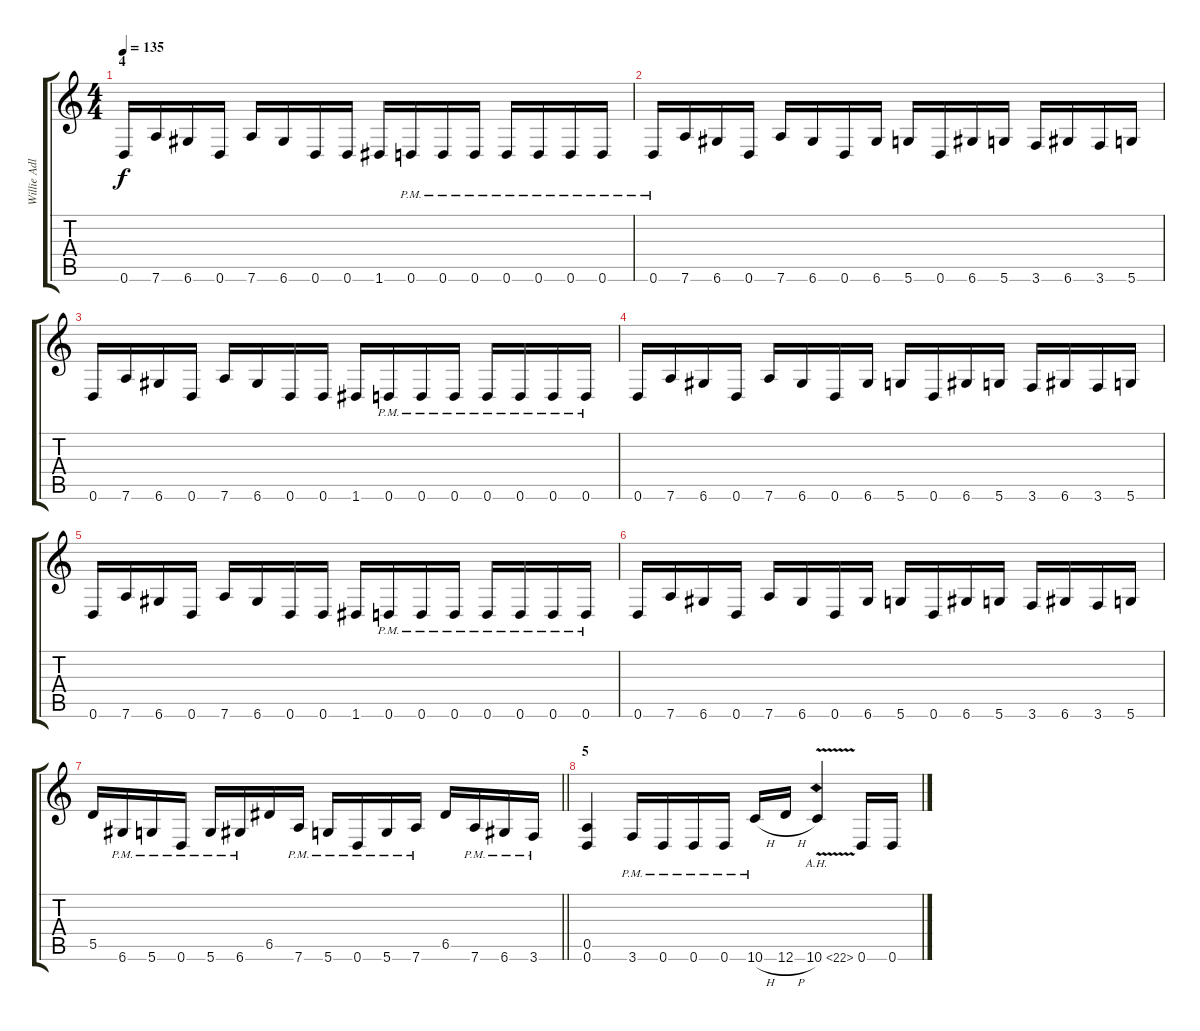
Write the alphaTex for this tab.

\track ("Willie Adler" "Willie Adl") {instrument distortionguitar}
\staff {score tabs}
\tuning (E4 B3 G3 D3 A2 D2) {hide}
\ts (4 4)
\section ("" "4")
\tempo 135
\clef g2
\ks c
0.6.16{dy f} 7.6.16 6.6.16 0.6.16 7.6.16 6.6.16 0.6.16 0.6.16 1.6.16 0.6{pm}.16 0.6{pm}.16 0.6{pm}.16 0.6{pm}.16 0.6{pm}.16 0.6{pm}.16 0.6{pm}.16 |
0.6{pm}.16 7.6.16 6.6.16 0.6.16 7.6.16 6.6.16 0.6.16 6.6.16 5.6.16 0.6.16 6.6.16 5.6.16 3.6.16 6.6.16 3.6.16 5.6.16 |
0.6.16 7.6.16 6.6.16 0.6.16 7.6.16 6.6.16 0.6.16 0.6.16 1.6.16 0.6{pm}.16 0.6{pm}.16 0.6{pm}.16 0.6{pm}.16 0.6{pm}.16 0.6{pm}.16 0.6{pm}.16 |
0.6.16 7.6.16 6.6.16 0.6.16 7.6.16 6.6.16 0.6.16 6.6.16 5.6.16 0.6.16 6.6.16 5.6.16 3.6.16 6.6.16 3.6.16 5.6.16 |
0.6.16 7.6.16 6.6.16 0.6.16 7.6.16 6.6.16 0.6.16 0.6.16 1.6.16 0.6{pm}.16 0.6{pm}.16 0.6{pm}.16 0.6{pm}.16 0.6{pm}.16 0.6{pm}.16 0.6{pm}.16 |
0.6.16 7.6.16 6.6.16 0.6.16 7.6.16 6.6.16 0.6.16 6.6.16 5.6.16 0.6.16 6.6.16 5.6.16 3.6.16 6.6.16 3.6.16 5.6.16 |
\barLineRight lightlight
5.5.16 6.6{pm}.16 5.6{pm}.16 0.6{pm}.16 5.6{pm}.16 6.6{pm}.16 6.5.16 7.6{pm}.16 5.6{pm}.16 0.6{pm}.16 5.6{pm}.16 7.6{pm}.16 6.5.16 7.6{pm}.16 6.6{pm}.16 3.6{pm}.16 |
\section ("" "5")
(0.5 0.6).4 3.6{pm}.16 0.6{pm}.16 0.6{pm}.16 0.6{pm}.16 10.6{h pm}.16 12.6{h}.16 10.6{ah 12 v}.4 0.6.16 0.6.16
